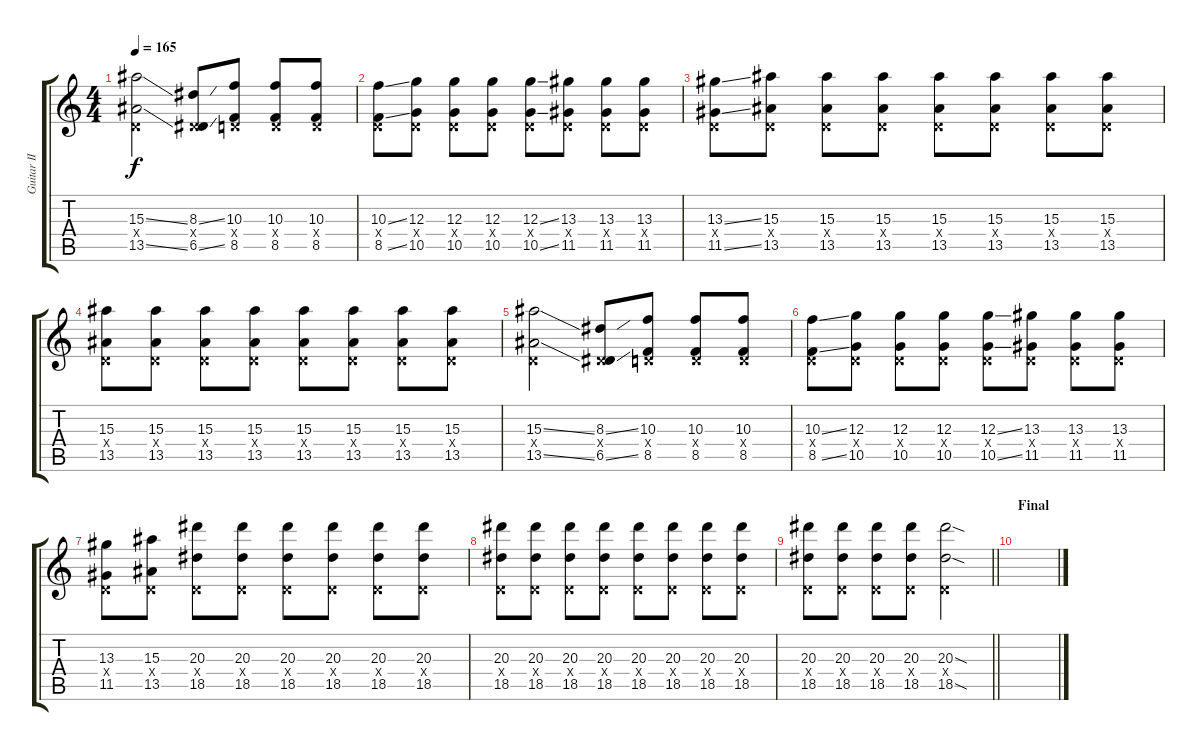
\track ("Guitar II" "Guitar II") {instrument distortionguitar}
\staff {score tabs}
\tuning (E4 B3 G3 D3 A2 D2) {hide}
\ts (4 4)
\tempo 165
\clef g2
\ks c
(15.3{ss} 0.4{x} 13.5{ss}).2{dy f} (8.3{ss} 0.4{x} 6.5{ss}).8 (10.3 0.4{x} 8.5).8 (10.3 0.4{x} 8.5).8 (10.3 0.4{x} 8.5).8 |
(10.3{ss} 0.4{x} 8.5{ss}).8 (12.3 0.4{x} 10.5).8 (12.3 0.4{x} 10.5).8 (12.3 0.4{x} 10.5).8 (12.3{ss} 0.4{x} 10.5{ss}).8 (13.3 0.4{x} 11.5).8 (13.3 0.4{x} 11.5).8 (13.3 0.4{x} 11.5).8 |
(13.3{ss} 0.4{x} 11.5{ss}).8 (15.3 0.4{x} 13.5).8 (15.3 0.4{x} 13.5).8 (15.3 0.4{x} 13.5).8 (15.3 0.4{x} 13.5).8 (15.3 0.4{x} 13.5).8 (15.3 0.4{x} 13.5).8 (15.3 0.4{x} 13.5).8 |
(15.3 0.4{x} 13.5).8 (15.3 0.4{x} 13.5).8 (15.3 0.4{x} 13.5).8 (15.3 0.4{x} 13.5).8 (15.3 0.4{x} 13.5).8 (15.3 0.4{x} 13.5).8 (15.3 0.4{x} 13.5).8 (15.3 0.4{x} 13.5).8 |
(15.3{ss} 0.4{x} 13.5{ss}).2 (8.3{ss} 0.4{x} 6.5{ss}).8 (10.3 0.4{x} 8.5).8 (10.3 0.4{x} 8.5).8 (10.3 0.4{x} 8.5).8 |
(10.3{ss} 0.4{x} 8.5{ss}).8 (12.3 0.4{x} 10.5).8 (12.3 0.4{x} 10.5).8 (12.3 0.4{x} 10.5).8 (12.3{ss} 0.4{x} 10.5{ss}).8 (13.3 0.4{x} 11.5).8 (13.3 0.4{x} 11.5).8 (13.3 0.4{x} 11.5).8 |
(13.3 0.4{x} 11.5).8 (15.3 0.4{x} 13.5).8 (20.3 0.4{x} 18.5).8 (20.3 0.4{x} 18.5).8 (20.3 0.4{x} 18.5).8 (20.3 0.4{x} 18.5).8 (20.3 0.4{x} 18.5).8 (20.3 0.4{x} 18.5).8 |
(20.3 0.4{x} 18.5).8 (20.3 0.4{x} 18.5).8 (20.3 0.4{x} 18.5).8 (20.3 0.4{x} 18.5).8 (20.3 0.4{x} 18.5).8 (20.3 0.4{x} 18.5).8 (20.3 0.4{x} 18.5).8 (20.3 0.4{x} 18.5).8 |
\barLineRight lightlight
(20.3 0.4{x} 18.5).8 (20.3 0.4{x} 18.5).8 (20.3 0.4{x} 18.5).8 (20.3 0.4{x} 18.5).8 (20.3{sod} 0.4{x} 18.5{sod}).2 |
\section ("" "Final")
